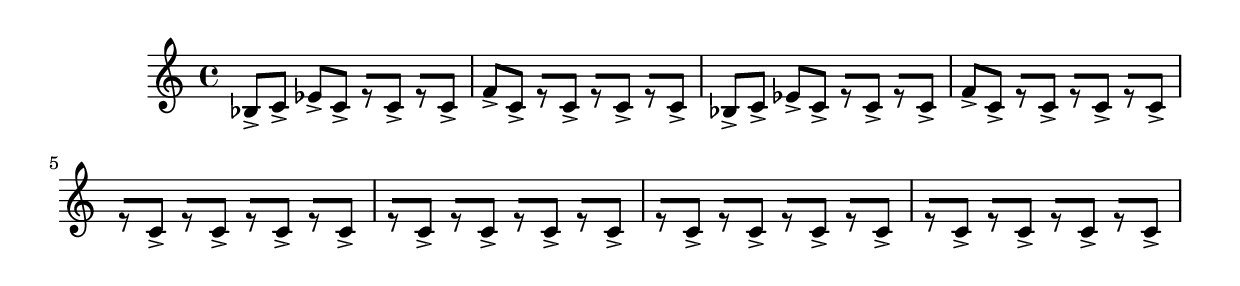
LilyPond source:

\version "2.19.82"
\language "english"

\header {
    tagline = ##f
}

\layout {}

\paper {}

\score {
    {
        bf8
        -\accent
        [
        c'8
        -\accent
        ]
        ef'8
        -\accent
        [
        c'8
        -\accent
        ]
        r8
        [
        c'8
        -\accent
        ]
        r8
        [
        c'8
        -\accent
        ]
        f'8
        -\accent
        [
        c'8
        -\accent
        ]
        r8
        [
        c'8
        -\accent
        ]
        r8
        [
        c'8
        -\accent
        ]
        r8
        [
        c'8
        -\accent
        ]
        bf8
        -\accent
        [
        c'8
        -\accent
        ]
        ef'8
        -\accent
        [
        c'8
        -\accent
        ]
        r8
        [
        c'8
        -\accent
        ]
        r8
        [
        c'8
        -\accent
        ]
        f'8
        -\accent
        [
        c'8
        -\accent
        ]
        r8
        [
        c'8
        -\accent
        ]
        r8
        [
        c'8
        -\accent
        ]
        r8
        [
        c'8
        -\accent
        ]
        r8
        [
        c'8
        -\accent
        ]
        r8
        [
        c'8
        -\accent
        ]
        r8
        [
        c'8
        -\accent
        ]
        r8
        [
        c'8
        -\accent
        ]
        r8
        [
        c'8
        -\accent
        ]
        r8
        [
        c'8
        -\accent
        ]
        r8
        [
        c'8
        -\accent
        ]
        r8
        [
        c'8
        -\accent
        ]
        r8
        [
        c'8
        -\accent
        ]
        r8
        [
        c'8
        -\accent
        ]
        r8
        [
        c'8
        -\accent
        ]
        r8
        [
        c'8
        -\accent
        ]
        r8
        [
        c'8
        -\accent
        ]
        r8
        [
        c'8
        -\accent
        ]
        r8
        [
        c'8
        -\accent
        ]
        r8
        [
        c'8
        -\accent
        ]
    }
}